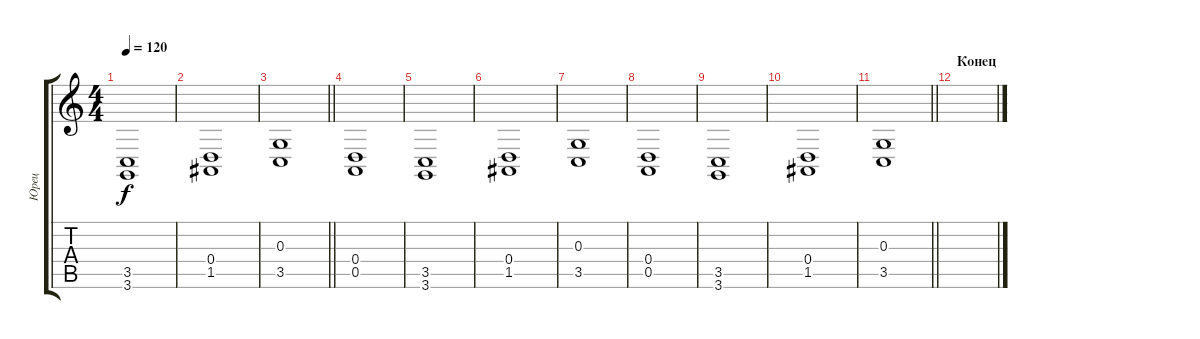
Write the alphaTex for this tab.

\track ("Юрец" "Юрец") {instrument stringensemble1}
\staff {score tabs}
\tuning (E4 B3 G3 D3 A2 E2) {hide}
\ts (4 4)
\tempo 120
\clef g2
\ks c
(3.5 3.6).1{dy f} |
(0.4 1.5).1 |
\barLineRight lightlight
(0.3 3.5).1 |
(0.4 0.5).1 |
(3.5 3.6).1 |
(0.4 1.5).1 |
(0.3 3.5).1 |
(0.4 0.5).1 |
(3.5 3.6).1 |
(0.4 1.5).1 |
\barLineRight lightlight
(0.3 3.5).1 |
\section ("" "Конец")
